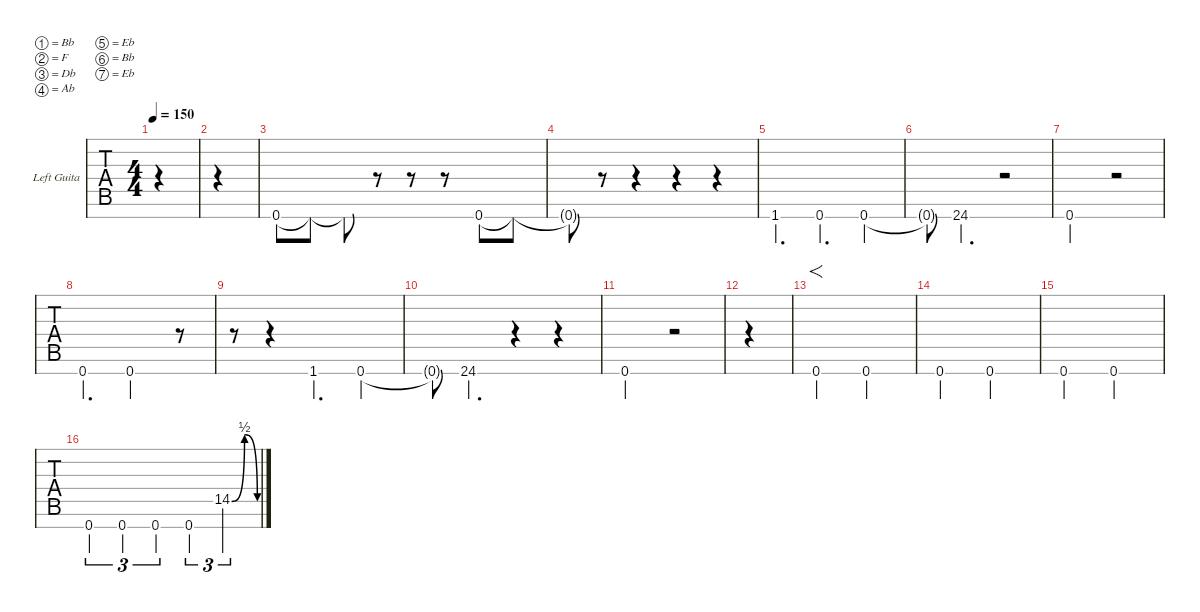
\defaultSystemsLayout 4
\hideDynamics
\bracketExtendMode nobrackets
\firstSystemTrackNameOrientation horizontal
\track ("Left Guitar" "Left Guita") {instrument distortionguitar}
\staff {tabs}
\tuning (Bb3 F3 Db3 Ab2 Eb2 Bb1 Eb1)
\ts (4 4)
\tempo 150
\clef g2
\ks c
|
|
0.7{acc #}.8 0.7{t acc #}.8 0.7{t acc #}.8 r.8 r.8 r.8 0.7{acc #}.8 0.7{t acc #}.8 |
0.7{t acc #}.8 r.8 r.4 r.4 r.4 |
1.7.4{d} 0.7{acc #}.4{d} 0.7{acc #}.4 |
0.7{t acc #}.8 24.7{acc #}.4{d} r.2 |
0.7{acc #}.2 r.2 |
0.7{acc #}.4{d} 0.7{acc #}.2 r.8 |
r.8 r.4 1.7.4{d} 0.7{acc #}.4 |
0.7{t acc #}.8 24.7{acc #}.4{d} r.4 r.4 |
0.7{acc #}.2 r.2 |
|
0.7{acc #}.2{f} 0.7{acc #}.2 |
0.7{acc #}.2 0.7{acc #}.2 |
0.7{acc #}.2 0.7{acc #}.2 |
0.7{acc #}.4{tu (3 2)} 0.7{acc #}.4{tu (3 2)} 0.7{acc #}.4{tu (3 2)} 0.7{acc #}.4{tu (3 2)} 14.5{be (bendrelease 0 0 10.2 2 20.4 2 30 0)}.2{tu (3 2)}
